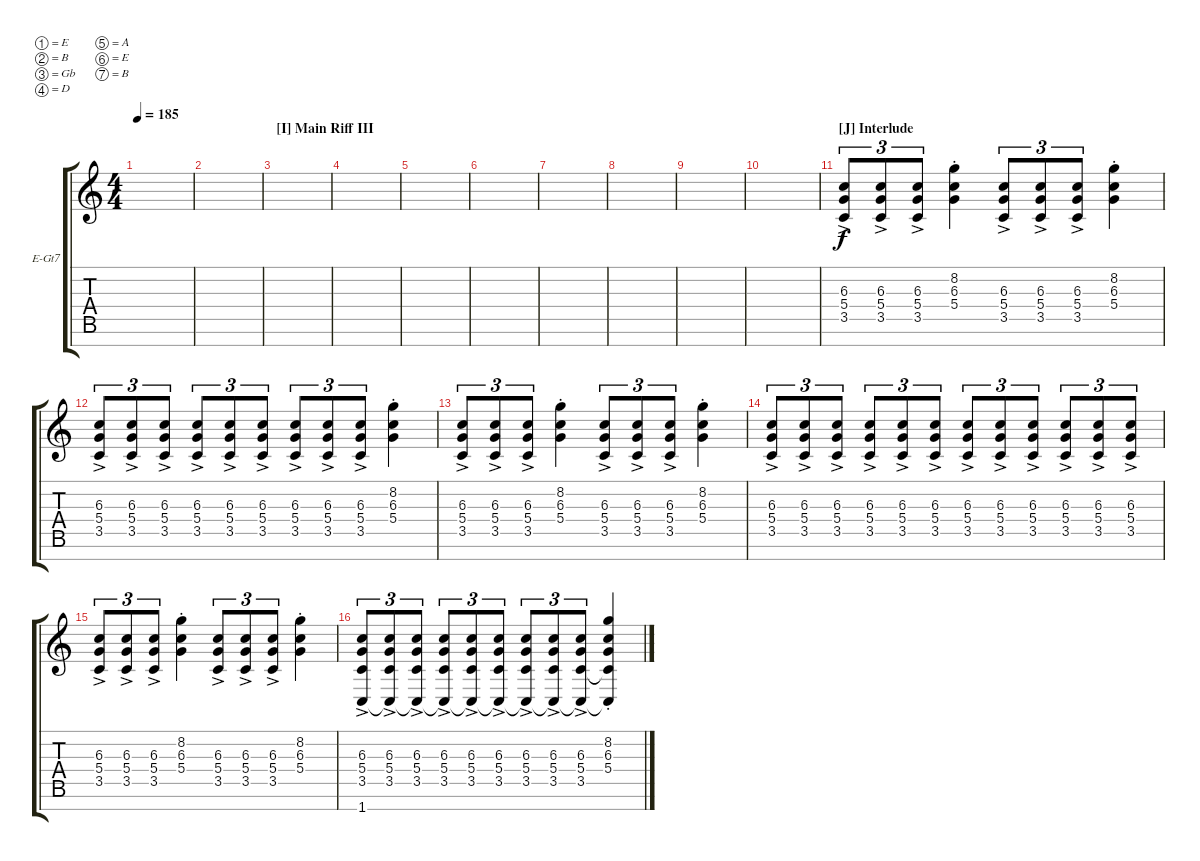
\defaultSystemsLayout 4
\bracketExtendMode groupsimilarinstruments
\firstSystemTrackNameOrientation horizontal
\otherSystemsTrackNameOrientation horizontal
\track ("Horn I" "E-Gt7") {instrument synthbrass1}
\staff {score tabs}
\tuning (E4 B3 Gb3 D3 A2 E2 B1)
\displaytranspose 12
\ts (4 4)
\tempo 185
\clef g2
\scale
0.333333
\ks c
|
\scale
0.333333 |
\section ("I" "Main Riff III")
\scale
0.333333 |
\scale
0.333333 |
\scale
0.333333 |
\scale
0.333333 |
\scale
0.333333 |
\scale
0.333333 |
\scale
0.333333 |
\scale
0.333333 |
\section ("J" "Interlude")
\scale
0.333333 (6.3{ac} 5.4 3.5).8{tu (3 2)} (6.3{ac} 5.4 3.5).8{tu (3 2)} (6.3{ac} 5.4 3.5).8{tu (3 2)} (8.2{st} 6.3{st} 5.4{st}).4 (6.3{ac} 5.4 3.5).8{tu (3 2)} (6.3{ac} 5.4 3.5).8{tu (3 2)} (6.3{ac} 5.4 3.5).8{tu (3 2)} (8.2{st} 6.3{st} 5.4{st}).4 |
\scale
0.333333 (6.3{ac} 5.4 3.5).8{tu (3 2)} (6.3{ac} 5.4 3.5).8{tu (3 2)} (6.3{ac} 5.4 3.5).8{tu (3 2)} (6.3{ac} 5.4 3.5).8{tu (3 2)} (6.3{ac} 5.4 3.5).8{tu (3 2)} (6.3{ac} 5.4 3.5).8{tu (3 2)} (6.3{ac} 5.4 3.5).8{tu (3 2)} (6.3{ac} 5.4 3.5).8{tu (3 2)} (6.3{ac} 5.4 3.5).8{tu (3 2)} (8.2{st} 6.3{st} 5.4{st}).4 |
\scale
0.333333 (6.3{ac} 5.4 3.5).8{tu (3 2)} (6.3{ac} 5.4 3.5).8{tu (3 2)} (6.3{ac} 5.4 3.5).8{tu (3 2)} (8.2{st} 6.3{st} 5.4{st}).4 (6.3{ac} 5.4 3.5).8{tu (3 2)} (6.3{ac} 5.4 3.5).8{tu (3 2)} (6.3{ac} 5.4 3.5).8{tu (3 2)} (8.2{st} 6.3{st} 5.4{st}).4 |
\scale
0.333333 (6.3{ac} 5.4 3.5).8{tu (3 2)} (6.3{ac} 5.4 3.5).8{tu (3 2)} (6.3{ac} 5.4 3.5).8{tu (3 2)} (6.3{ac} 5.4 3.5).8{tu (3 2)} (6.3{ac} 5.4 3.5).8{tu (3 2)} (6.3{ac} 5.4 3.5).8{tu (3 2)} (6.3{ac} 5.4 3.5).8{tu (3 2)} (6.3{ac} 5.4 3.5).8{tu (3 2)} (6.3{ac} 5.4 3.5).8{tu (3 2)} (6.3{ac} 5.4 3.5).8{tu (3 2)} (6.3{ac} 5.4 3.5).8{tu (3 2)} (6.3{ac} 5.4 3.5).8{tu (3 2)} |
\scale
0.333333 (6.3{ac} 5.4 3.5).8{tu (3 2)} (6.3{ac} 5.4 3.5).8{tu (3 2)} (6.3{ac} 5.4 3.5).8{tu (3 2)} (8.2{st} 6.3{st} 5.4{st}).4 (6.3{ac} 5.4 3.5).8{tu (3 2)} (6.3{ac} 5.4 3.5).8{tu (3 2)} (6.3{ac} 5.4 3.5).8{tu (3 2)} (8.2{st} 6.3{st} 5.4{st}).4 |
\scale
0.333333 (6.3{ac} 5.4 1.7 3.5).8{tu (3 2)} (6.3{ac} 5.4 1.7{t} 3.5).8{tu (3 2)} (6.3{ac} 5.4 1.7{t} 3.5).8{tu (3 2)} (6.3{ac} 5.4 1.7{t} 3.5).8{tu (3 2)} (6.3{ac} 5.4 1.7{t} 3.5).8{tu (3 2)} (6.3{ac} 5.4 1.7{t} 3.5).8{tu (3 2)} (6.3{ac} 5.4 1.7{t} 3.5).8{tu (3 2)} (6.3{ac} 5.4 1.7{t} 3.5).8{tu (3 2)} (6.3{ac} 5.4 1.7{t} 3.5).8{tu (3 2)} (8.2{st} 6.3{st} 1.7{st t} 3.5{st t} 5.4{st}).4
